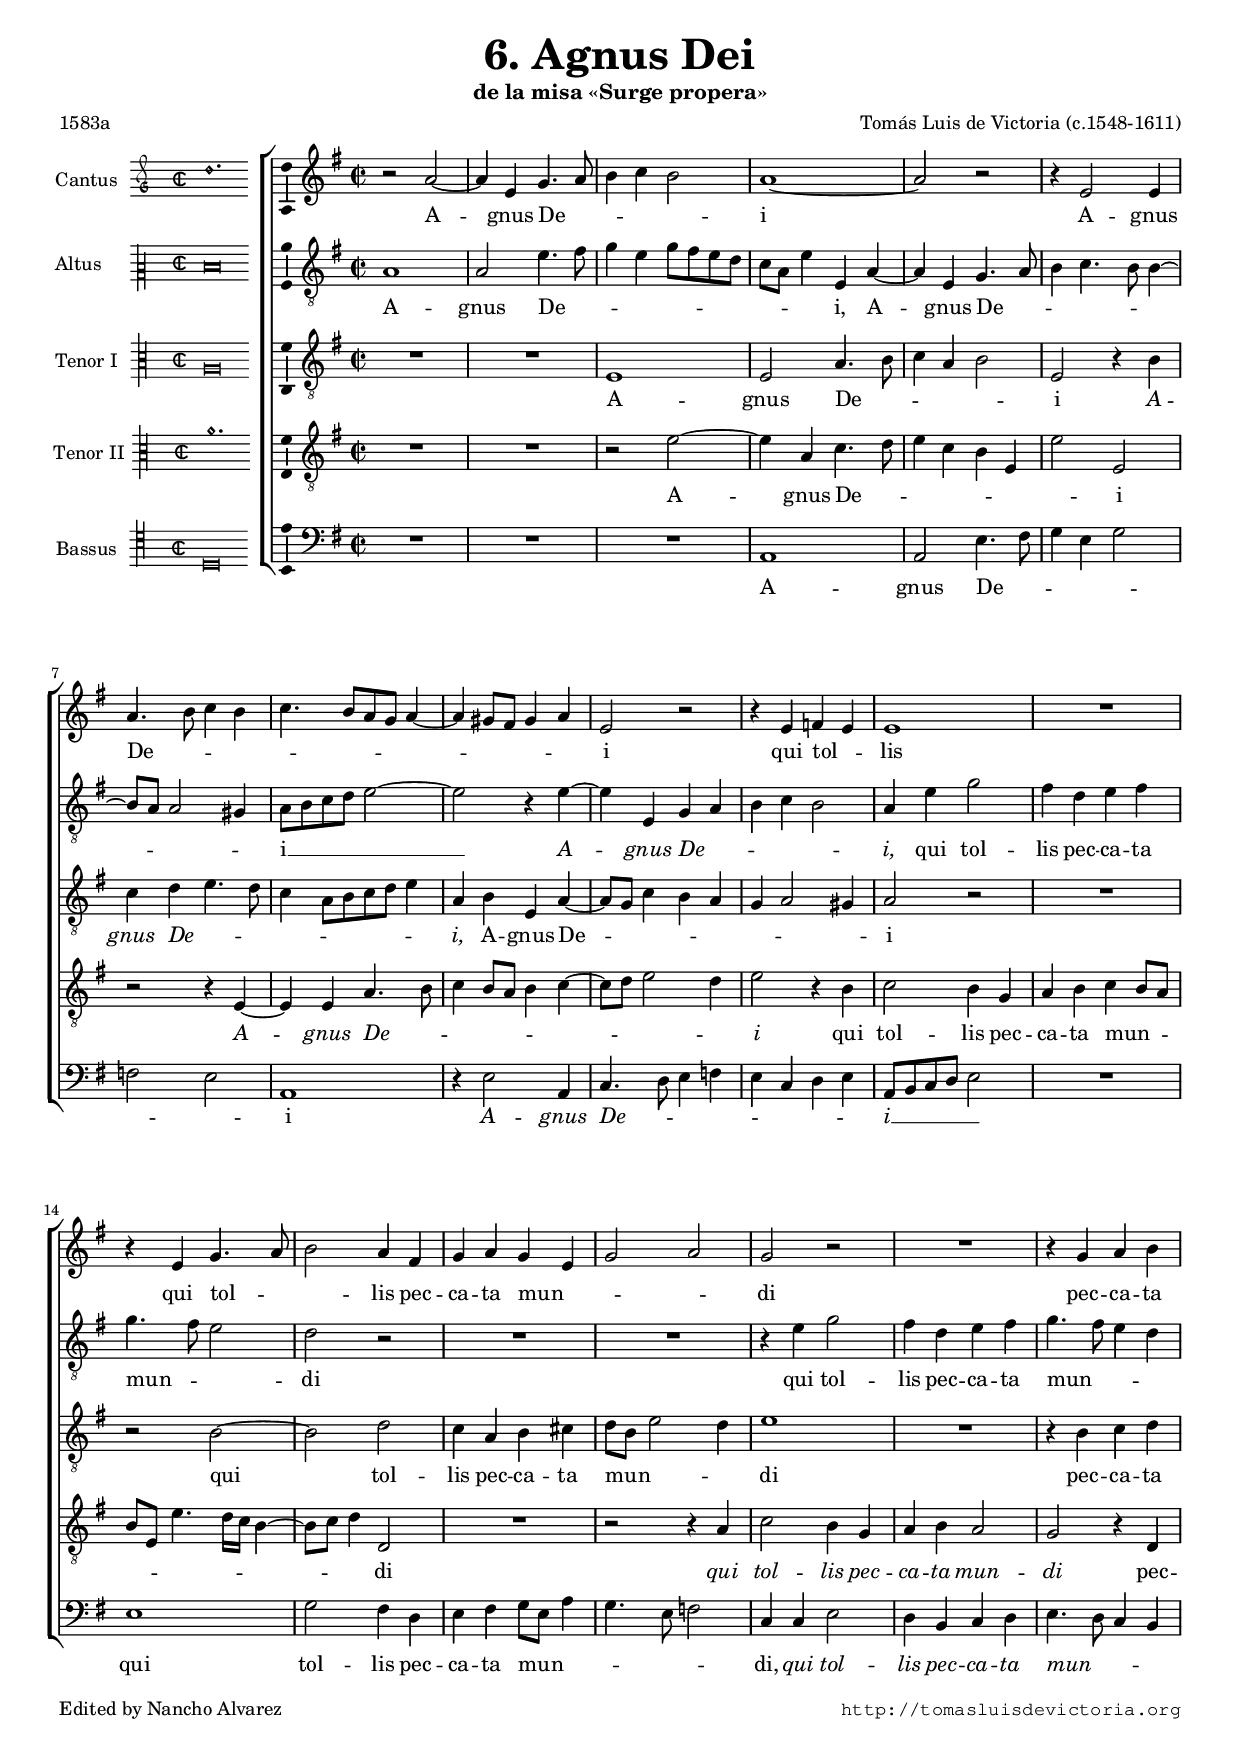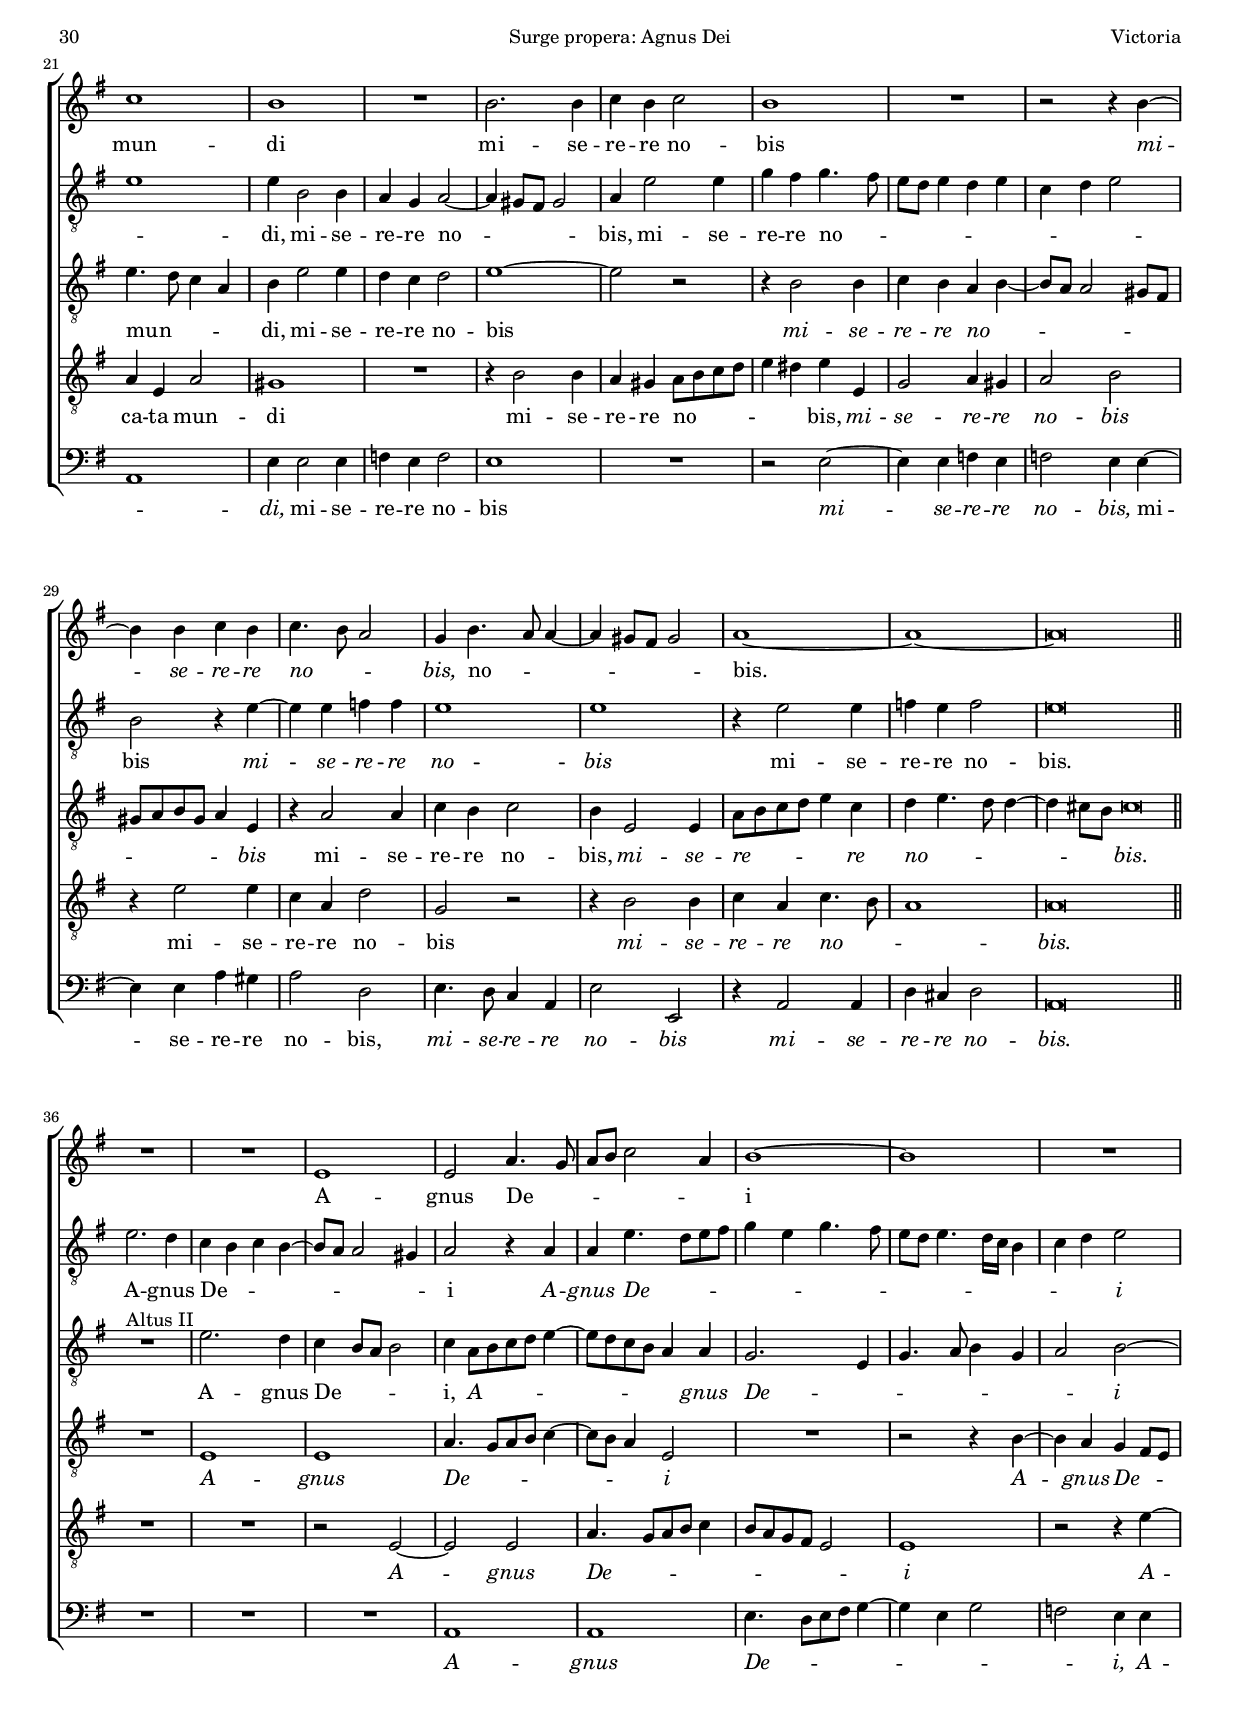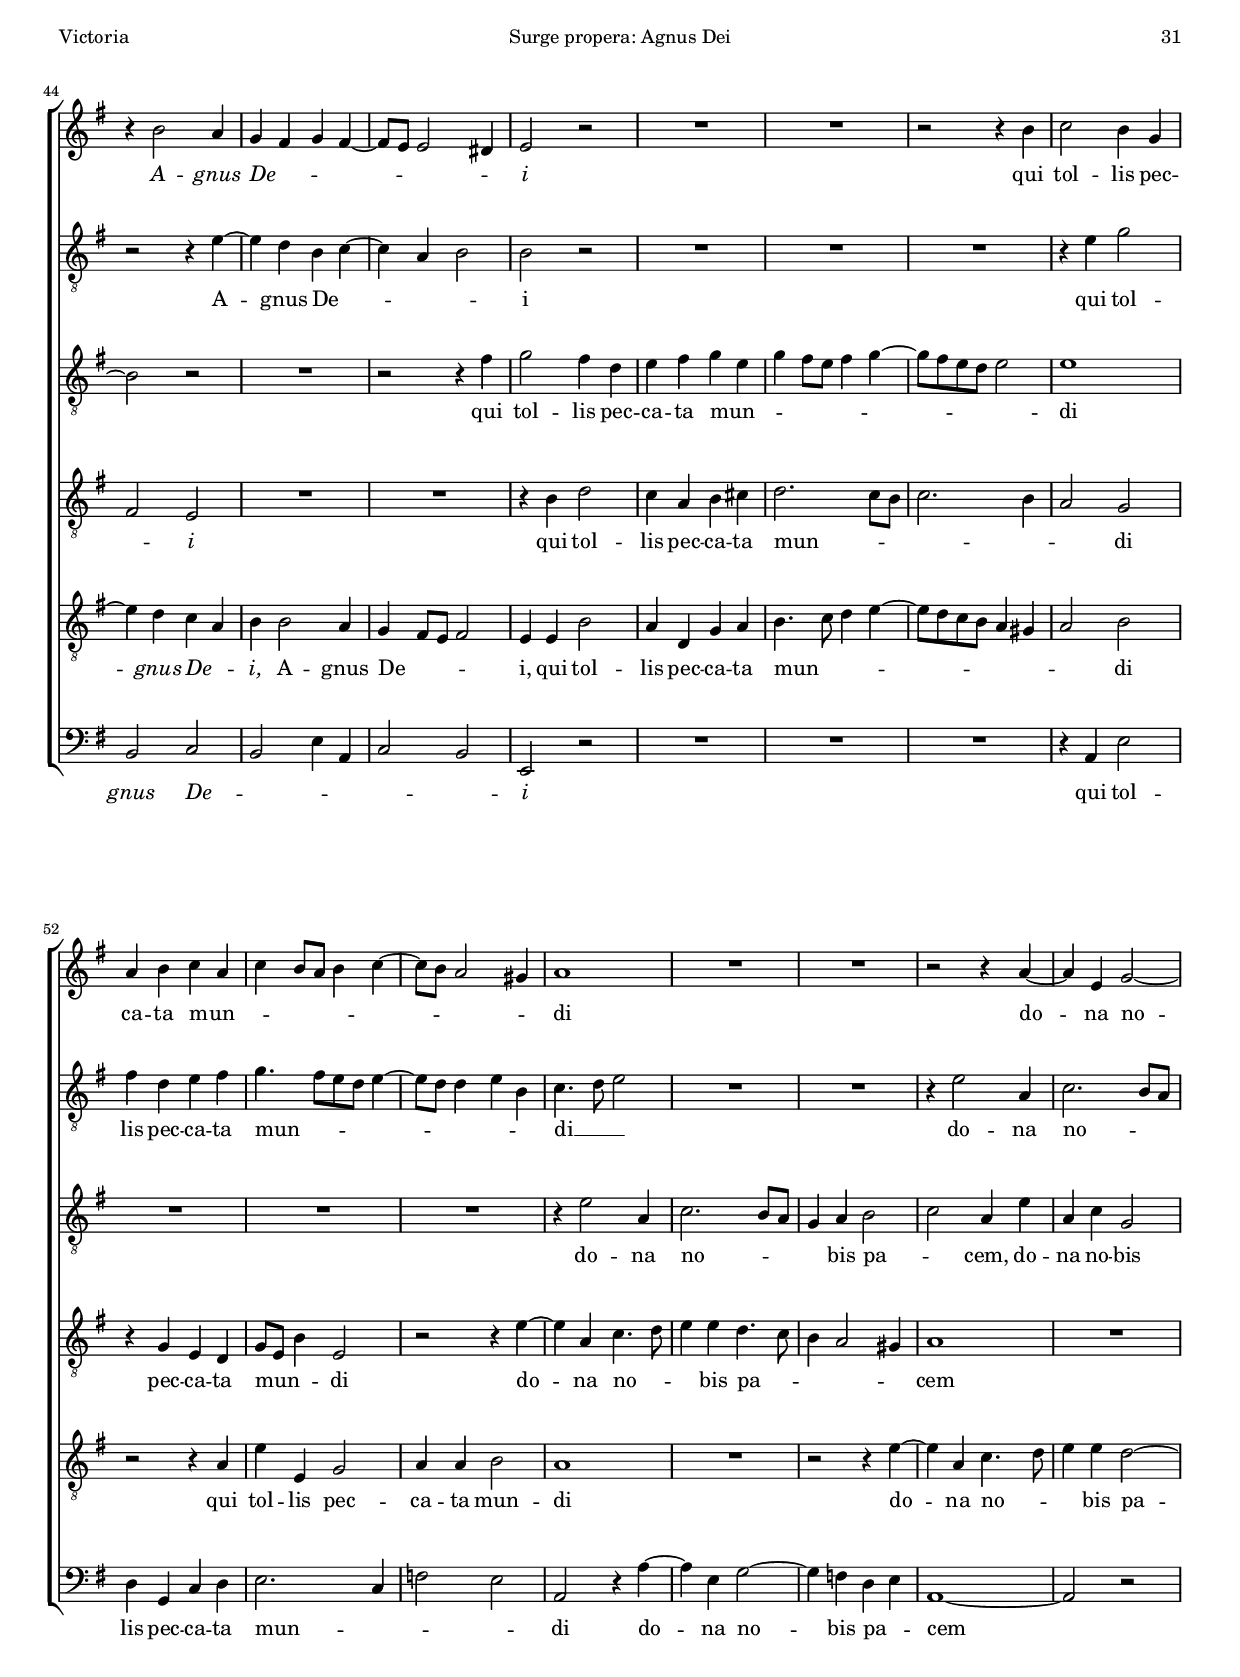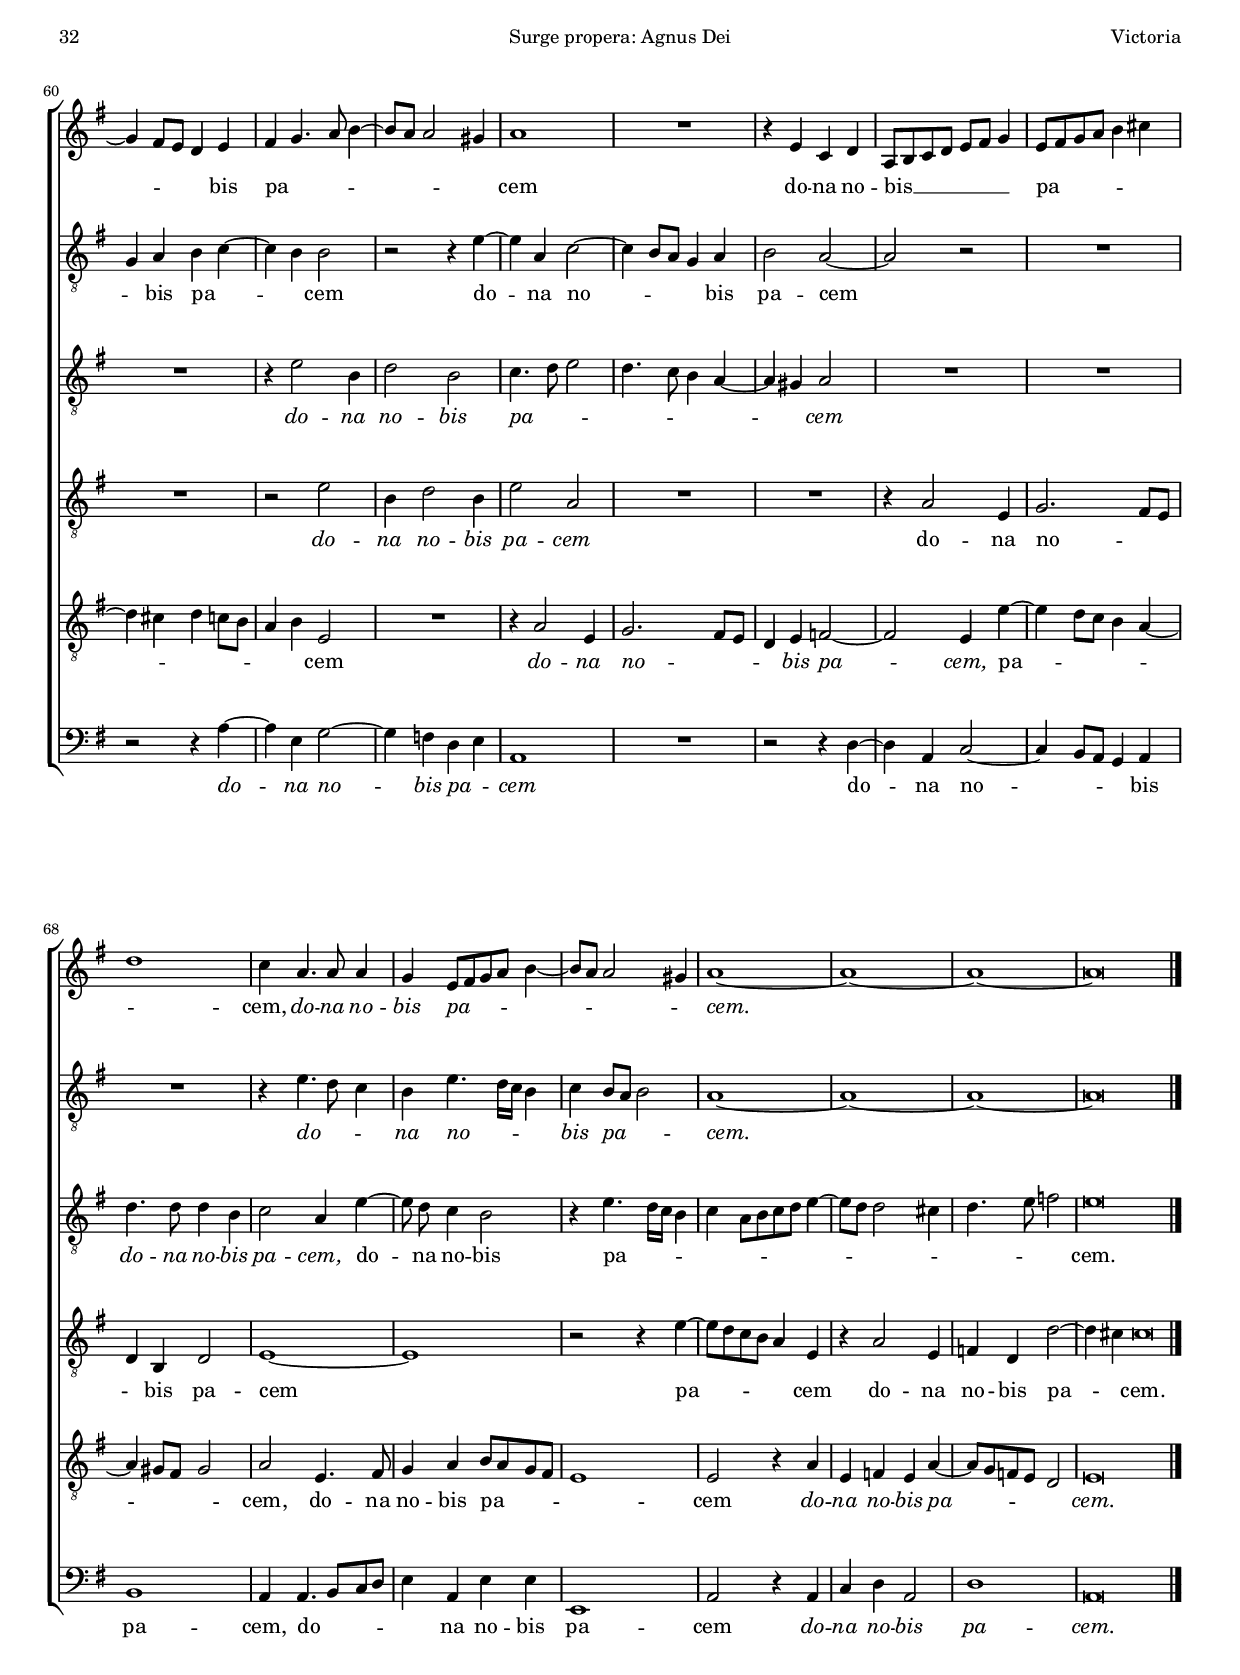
\version "2.18.0"

#(set-default-paper-size "a4")
#(set-global-staff-size 16.4)
#(ly:set-option 'point-and-click #f)
%mobile -s13.5 -i3.2

italicas=\override LyricText.font-shape = #'italic
rectas=\override LyricText.font-shape = #'upright
ss=\once \set suggestAccidentals = ##t
incipitwidth = 20
mtempo={\tempo 4 = 100}
mtempob={\tempo 4 = 50}
mt=#(define-music-function (parser location offset) (number?) ; move lyric text
      #{ \once \override LyricText.X-offset = -$offset #})

htitle="Surge propera: Agnus Dei"
hcomposer="Victoria"

\header {
	title=\markup{\fontsize #3 "6. Agnus Dei"}
	subtitle="de la misa «Surge propera»"
	%subsubtitle=\markup{\null \vspace #2 }
	composer="Tomás Luis de Victoria (c.1548-1611)"
        pdfauthor=\composer
	%opus="(-)"
	poet=\markup{"1583a"}
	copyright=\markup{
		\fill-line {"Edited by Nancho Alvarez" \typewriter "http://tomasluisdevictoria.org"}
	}
%	tagline=""
}


global={\key g \major \time 2/2 \skip 1*35 \bar "||" \break
           \skip 1*40 \bar "|."
}



cantus={
	r2 a' ~ |
	a'4 e' g'4. a'8 |
	b'4 c'' b'2 |
	a'1 ~ |
%5
	a'2 r |
	r4 e'2 e'4 |
	a'4. b'8 c''4 b' |
	c''4.  b'8[ a' g'] a'4 ~ |
	a' gis'8 fis' gis'4 a' |
%10
	e'2 r |
	r4 e' f' e' |
	e'1 |
	R1*4/4 |
	r4 e' g'4. a'8 |
%15
	b'2 a'4 fis' |
	g' a' g' e' |
	g'2 a' |
	g' r |
	R1*4/4 |
%20
	r4 g' a' b' |
	c''1 |
	b' |
	R1*4/4 |
	b'2. b'4 |
%25
	c'' b' c''2 |
	b'1 |
	R1*4/4 |
	r2 r4 b' ~ |
	b' b' c'' b' |
%30
	c''4. b'8 a'2 |
	g'4 b'4. a'8 a'4 ~ |
	a' gis'8 fis' gis'2 |
	a'1 ~ |
	a' ~ |
%35
	a'\breve*1/2
	
	R1*4/4 |
	R1*4/4 |
	e'1 |
	e'2 a'4. g'8 |
%40
	a' b' c''2 a'4 |
	b'1 ~ |
	b' |
	R1*4/4 |
	r4 b'2 a'4 |
%45
	g' fis' g' fis' ~ |
	fis'8 e' e'2 dis'4 |
	e'2 r |
	R1*4/4 |
	R1*4/4 |
%50
	r2 r4 b' |
	c''2 b'4 g' |
	a' b' c'' a' |
	c'' b'8 a' b'4 c'' ~ |
	c''8 b' a'2 gis'4 |
%55
	a'1 |
	R1*4/4 |
	R1*4/4 |
	r2 r4 a' ~ |
	a' e' g'2 ~ |
%60
	g'4 fis'8 e' d'4 e' |
	fis' g'4. a'8 b'4 ~ |
	b'8 a' a'2 gis'4 |
	a'1 |
	R1*4/4 |
%65
	r4 e' c' d' |
	a8 b c' d' e' fis' g'4 |
	e'8 fis' g' a' b'4 cis'' |
	d''1 |
	c''4 a'4. a'8 a'4 |
%70
	g'  e'8[ fis' g' a'] b'4 ~ |
	b'8 a' a'2 gis'4 |
	a'1 ~ |
	a' ~ |
	a' ~ |
%75
	a'\breve*1/2
}

altus={
	a1 |
	a2 e'4. fis'8 |
	g'4 e' g'8 fis' e' d' |
	c' a e'4 e a ~ |
%5
	a e g4. a8 |
	b4 c'4. b8 b4 ~ |
	b8 a a2 gis4 |
	a8 b c' d' e'2 ~ |
	e' r4 e' ~ |
%10
	e' e g a |
	b c' b2 |
	a4 e' g'2 |
	fis'4 d' e' fis' |
	g'4. fis'8 e'2 |
%15
	d' r |
	R1*4/4 |
	R1*4/4 |
	r4 e' g'2 |
	fis'4 d' e' fis' |
%20
	g'4. fis'8 e'4 d' |
	e'1 |
	e'4 b2 b4 |
	a g a2 ~ |
	a4 gis8 fis gis2 |
%25
	a4 e'2 e'4 |
	g' fis' g'4. fis'8 |
	e' d' e'4 d' e' |
	c' d' e'2 |
	b r4 e' ~ |
%30
	e' e' f' f' |
	e'1 |
	e' |
	r4 e'2 e'4 |
	f' e' f'2 |
%35
	e'\breve*1/2
	
	e'2. d'4 |
	c' b c' b ~ |
	b8 a a2 gis4 |
	a2 r4 a |
%40
	a e'4. d'8 e' fis' |
	g'4 e' g'4. fis'8 |
	e' d' e'4. d'16 c' b4 |
	c' d' e'2 |
	r r4 e' ~ |
%45
	e' d' b c' ~ |
	c' a b2 |
	b r |
	R1*4/4 |
	R1*4/4 |
%50
	R1*4/4 |
	r4 e' g'2 |
	fis'4 d' e' fis' |
	g'4.  fis'8[ e' d'] e'4 ~ |
	e'8 d' d'4 e' b |
%55
	c'4. d'8 e'2 |
	R1*4/4 |
	R1*4/4 |
	r4 e'2 a4 |
	c'2. b8 a |
%60
	g4 a b c' ~ |
	c' b b2 |
	r r4 e' ~ |
	e' a c'2 ~ |
	c'4 b8 a g4 a |
%65
	b2 a ~ |
	a r |
	R1*4/4 |
	R1*4/4 |
	r4 e'4. d'8 c'4 |
%70
	b e'4. d'16 c' b4 |
	c' b8 a b2 |
	a1 ~ |
	a ~ |
	a ~ |
%75
	a\breve*1/2
}


altusdos={
        R1*35
	s4*0^\markup{"Altus II"}
	R1*4/4 |
	e'2. d'4 |
	c' b8 a b2 |
	c'4  a8[ b c' d'] e'4 ~ |
%40
	e'8 d' c' b a4 a |
	g2. e4 |
	g4. a8 b4 g |
	a2 b ~ |
	b r |
%45
	R1*4/4 |
	r2 r4 fis' |
	g'2 fis'4 d' |
	e' fis' g' e' |
	g' fis'8 e' fis'4 g' ~ |
%50
	g'8 fis' e' d' e'2 |
	e'1 |
	R1*4/4 |
	R1*4/4 |
	R1*4/4 |
%55
	r4 e'2 a4 |
	c'2. b8 a |
	g4 a b2 |
	c' a4 e' |
	a c' g2 |
%60
	R1*4/4 |
	r4 e'2 b4 |
	d'2 b |
	c'4. d'8 e'2 |
	d'4. c'8 b4 a ~ |
%65
	a gis a2 |
	R1*4/4 |
	R1*4/4 |
	d'4. d'8 d'4 b |
	c'2 a4 e' ~ |
%70
	\set Staff.autoBeaming = ##f
	e'8 d' c'4 b2 |
	\set Staff.autoBeaming = ##t
	r4 e'4. d'16 c' b4 |
	c'  a8[ b c' d'] e'4 ~ |
	e'8 d' d'2 cis'4 |
	d'4. e'8 f'2 |
%75
	e'\breve*1/2
}


tenor={
	R1*4/4 |
	R1*4/4 |
	e1 |
	e2 a4. b8 |
%5
	c'4 a b2 |
	e r4 b |
	c' d' e'4. d'8 |
	c'4  a8[ b c' d'] e'4 |
	a b e a ~ |
%10
	a8 g c'4 b a |
	g a2 gis4 |
	a2 r |
	R1*4/4 |
	r2 b ~ |
%15
	b d' |
	c'4 a b cis' |
	d'8 b e'2 d'4 |
	e'1 |
	R1*4/4 |
%20
	r4 b c' d' |
	e'4. d'8 c'4 a |
	b e'2 e'4 |
	d' c' d'2 |
	e'1 ~ |
%25
	e'2 r |
	r4 b2 b4 |
	c' b a b ~ |
	b8 a a2 gis8 fis |
	gis a b gis a4 e |
%30
	r a2 a4 |
	c' b c'2 |
	b4 e2 e4 |
	a8 b c' d' e'4 c' |
	d' e'4. d'8 d'4 ~ |
%35
	d' cis'8 b \mtempob cis'\breve*1/4 \mtempo
	
	R1*4/4 |
	e1 |
	e |
	a4.  g8[ a b] c'4 ~ |
%40
	c'8 b a4 e2 |
	R1*4/4 |
	r2 r4 b ~ |
	b a g fis8 e |
	fis2 e |
%45
	R1*4/4 |
	R1*4/4 |
	r4 b d'2 |
	c'4 a b cis' |
	d'2. c'8 b |
%50
	c'2. b4 |
	a2 g |
	r4 g e d |
	g8 e b4 e2 |
	r r4 e' ~ |
%55
	e' a c'4. d'8 |
	e'4 e' d'4. c'8 |
	b4 a2 gis4 |
	a1 |
	R1*4/4 |
%60
	R1*4/4 |
	r2 e' |
	b4 d'2 b4 |
	e'2 a |
	R1*4/4 |
%65
	R1*4/4 |
	r4 a2 e4 |
	g2. fis8 e |
	d4 b, d2 |
	e1 ~ |
%70
	e |
	r2 r4 e' ~ |
	e'8 d' c' b a4 e |
	r a2 e4 |
	f d d'2 ~ |
%75
	d'4 cis' \mtempob cis'\breve*1/4
}

tenordos={
	R1*4/4 |
	R1*4/4 |
	r2 e' ~ |
	e'4 a c'4. d'8 |
%5
	e'4 c' b e |
	e'2 e |
	r r4 e ~ |
	e e a4. b8 |
	c'4 b8 a b4 c' ~ |
%10
	c'8 d' e'2 d'4 |
	e'2 r4 b |
	c'2 b4 g |
	a b c' b8 a |
	b e e'4. d'16 c' b4 ~ |
%15
	b8 c' d'4 d2 |
	R1*4/4 |
	r2 r4 a |
	c'2 b4 g |
	a b a2 |
%20
	g r4 d |
	a e a2 |
	gis1 |
	R1*4/4 |
	r4 b2 b4 |
%25
	a gis a8 b c' d' |
	e'4 dis' e' e |
	g2 a4 gis |
	a2 b |
	r4 e'2 e'4 |
%30
	c' a d'2 |
	g r |
	r4 b2 b4 |
	c' a c'4. b8 |
	a1 |
%35
	a\breve*1/2
	
	R1*4/4 |
	R1*4/4 |
	r2 e ~ |
	e e |
%40
	a4.  g8[ a b] c'4 |
	b8 a g fis e2 |
	e1 |
	r2 r4 e' ~ |
	e' d' c' a |
%45
	b b2 a4 |
	g fis8 e fis2 |
	e4 e b2 |
	a4 d g a |
	b4. c'8 d'4 e' ~ |
%50
	e'8 d' c' b a4 gis |
	a2 b |
	r r4 a |
	e' e g2 |
	a4 a b2 |
%55
	a1 |
	R1*4/4 |
	r2 r4 e' ~ |
	e' a c'4. d'8 |
	e'4 e' d'2 ~ |
%60
	d'4 cis' d' c'8 b |
	a4 b e2 |
	R1*4/4 |
	r4 a2 e4 |
	g2. fis8 e |
%65
	d4 e f2 ~ |
	f e4 e' ~ |
	e' d'8 c' b4 a ~ |
	a gis8 fis gis2 |
	a e4. fis8 |
%70
	g4 a b8 a g fis |
	e1 |
	e2 r4 a |
	e f e a ~ |
	a8 g f e d2 |
%75
	e\breve*1/2

}

bassus={
	R1*4/4 |
	R1*4/4 |
	R1*4/4 |
	a,1 |
%5
	a,2 e4. fis8 |
	g4 e g2 |
	f e |
	a,1 |
	r4 e2 a,4 |
%10
	c4. d8 e4 f |
	e c d e |
	a,8 b, c d e2 |
	R1*4/4 |
	e1 |
%15
	g2 fis4 d |
	e fis g8 e a4 |
	g4. e8 f2 |
	c4 c e2 |
	d4 b, c d |
%20
	e4. d8 c4 b, |
	a,1 |
	e4 e2 e4 |
	f e f2 |
	e1 |
%25
	R1*4/4 |
	r2 e ~ |
	e4 e f e |
	f2 e4 e ~ |
	e e a gis |
%30
	a2 d |
	e4. d8 c4 a, |
	e2 e, |
	r4 a,2 a,4 |
	d cis d2 |
%35
	a,\breve*1/2
	
	R1*4/4 |
	R1*4/4 |
	R1*4/4 |
	a,1 |
%40
	a, |
	e4.  d8[ e fis] g4 ~ |
	g e g2 |
	f e4 e |
	b,2 c |
%45
	b, e4 a, |
	c2 b, |
	e, r |
	R1*4/4 |
	R1*4/4 |
%50
	R1*4/4 |
	r4 a, e2 |
	d4 g, c d |
	e2. c4 |
	f2 e |
%55
	a, r4 a ~ |
	a e g2 ~ |
	g4 f d e |
	a,1 ~ |
	a,2 r |
%60
	r r4 a ~ |
	a e g2 ~ |
	g4 f d e |
	a,1 |
	R1*4/4 |
%65
	r2 r4 d ~ |
	d a, c2 ~ |
	c4 b,8 a, g,4 a, |
	b,1 |
	a,4 a,4. b,8 c d |
%70
	e4 a, e e |
	e,1 |
	a,2 r4 a, |
	c d a,2 |
	d1 |
%75
	a,\breve*1/2
}

textocantus=\lyricmode{
A -- _ gnus De -- _ _ _ _ i _
A -- gnus De -- _ _ _ _ _ _ _ _ _ _ _ _ _ i
qui tol -- _ lis
qui tol -- _ _ lis pec -- ca -- ta mun -- _ _ _ di
pec -- ca -- ta mun -- di
mi -- se -- re -- re no -- bis
\italicas
mi -- _ se -- re -- re no -- _ _ bis,
\rectas
no -- _ _ _ _ _ _ bis. _ _ 

A -- gnus De -- _ _ _ _ _ i _
\italicas
A -- gnus De -- _ _ _ _ _ _ _ i
\rectas
qui tol -- lis pec -- ca -- ta mun -- _ _ _ _ _ _ _ _ _ _ di
do -- _ na no -- _ _ _ _ bis pa -- _ _ _ _ _ _ _ cem
do -- na no -- bis __ _ _ _ _ _ _ pa -- _ _ _ _ _ _ cem,
\italicas
do -- na no -- bis pa -- _ _ _ _ _ _ _ _ cem. _ _ _ 

}

textoaltus=\lyricmode{
A -- gnus De -- _ _ _ _ _ _ _ _ _ _ i,
A -- _ gnus De -- _ _ _ _ _ _ _ _ _ i __ _ _ _ _ _ 
\italicas
A -- _ gnus De -- _ _ _ _ i,
\rectas
qui tol -- lis pec -- ca -- ta mun -- _ _ di
qui tol -- lis pec -- ca -- ta mun -- _ _ _ _ di,
mi -- se -- re -- re no -- _ _ _ _ bis,
mi -- se -- re -- re no -- _ _ _ _ _ _ _ _ _ bis
\italicas
\mt #.5 mi -- _  se -- re -- re no -- bis
\rectas
mi -- se -- re -- re no -- bis.

A -- gnus De -- _ _ _ _ _ _ _ i
\italicas
A -- gnus De -- _ _ _ _ _ _ _ _ _ _ _ _ _ _ _ i
\rectas
A -- _ gnus De -- _ _ _ _ i
qui tol -- lis pec -- ca -- ta mun -- _ _ _ _ _ _ _ _ _ di __ _ _ 
do -- na no -- _ _ _ bis pa -- _ _ _ cem
do -- _ na no -- _ _ _ _ bis
pa -- cem _
\italicas
do -- _ _ na no -- _ _ _ bis pa -- _ _ cem. _ _ _ 

}

textoaltusdos=\lyricmode{
A -- gnus De -- _ _ _ i,
\italicas
A -- _ _ _ _ _ _ _ _ _ gnus De -- _ _ _ _ _ _ i _
\rectas
qui tol -- lis pec -- ca -- ta mun -- _ _ _ _ _ _ _ _ _ _ _ di
do -- na no -- _ _ _ bis pa -- _ cem,
do -- na no -- bis
\italicas
do -- na no -- bis pa -- _ _ _ _ _ _ _ _ cem
do -- na no -- bis pa -- cem,
\rectas
do -- _ na no -- bis pa -- _ _ _ _ _ _ _ _ _ _ _ _ _ _ _ _ cem.
}

textotenor=\lyricmode{
A -- gnus De -- _ _ _ _ i
\italicas
A -- gnus De -- _ _ _ _ _ _ _ _ i,
\rectas
A -- gnus De -- _ _ _ _ _ _ _ _ i
qui _ tol -- lis pec -- ca -- ta mun -- _ _ _ di
pec -- ca -- ta mun -- _ _ _ di,
mi -- se -- re -- re no -- bis _
\italicas
mi -- se -- re -- re no -- _ _ _ _ _ _ _ _ _ _ _ bis
\rectas
mi -- se -- re -- re no -- bis,
\italicas
mi -- se -- re -- _ _ _ _ re no -- _ _ _ _ _ _ bis.

A -- gnus De -- _ _ _ _ _ _ _ i
\italicas
A -- _ gnus De -- _ _ _ i
\rectas
qui tol -- lis pec -- ca -- ta mun -- _ _ _ _ _ di
pec -- ca -- ta mun -- _ _ di
do -- _ na no -- _ _ bis pa -- _ _ _ _ cem
\italicas
do -- na no -- bis pa -- cem
\rectas
do -- na no -- _ _ _ bis pa -- cem _
pa -- _ _ _ _ _ cem
do -- na no -- bis pa -- _ _ cem.
}

textotenordos=\lyricmode{
A -- _ gnus De -- _ _ _ _ _ _ i
\italicas
A -- _ gnus De -- _ _ _ _ _ _ _ _ _ _ i
\rectas
qui tol -- lis pec -- ca -- ta mun -- _ _ _ _ _ _ _ _ _ _ _ di
\italicas
qui tol -- lis pec -- ca -- ta mun -- di
\rectas
pec -- ca -- ta mun -- di
mi -- se -- re -- re no -- _ _ _ _ _ bis,
\italicas
mi -- se -- re -- re no -- bis
\rectas
mi -- se -- re -- re no -- bis
\italicas
mi -- se -- re -- re no -- _ _ bis.

A -- _ gnus De -- _ _ _ _ _ _ _ _ _ i
\italicas
A -- _ gnus De -- _ i,
\rectas
A -- gnus De -- _ _ _ i,
qui tol -- lis pec -- ca -- ta mun -- _ _ _ _ _ _ _ _ _ _ di
qui tol -- lis pec -- ca -- ta mun -- di
do -- _ na no -- _ _ bis pa -- _ _ _ _ _ _ _ cem
\italicas
do -- na no -- _ _ _ bis pa -- _ cem,
\rectas
pa -- _ _ _ _ _ _ _ _ _ cem,
do -- na no -- bis pa -- _ _ _ _ cem
\italicas
do -- na no -- bis pa -- _ _ _ _ _ cem.
}

textobassus=\lyricmode{
A -- gnus De -- _ _ _ _ _ _ i
\italicas
A -- gnus De -- _ _ _ _ _ _ _ i __ _ _ _ _ 
\rectas
qui tol -- lis pec -- ca -- ta mun -- _ _ _ _ _ di,
\italicas
qui tol -- lis pec -- ca -- ta mun -- _ _ _ _ di,
\rectas
mi -- se -- re -- re no -- bis
\italicas
mi -- _ se -- re -- re no -- bis,
\rectas
mi -- _ se -- re -- re no -- bis,
\italicas
mi -- se -- re -- re no -- bis
mi -- se -- re -- re no -- bis.

A -- gnus De -- _ _ _ _ _ _ _ _ i,
\italicas
A -- gnus De -- _ _ _ _ _ i
\rectas
qui tol -- lis pec -- ca -- ta mun -- _ _ _ di
do -- _ na no -- _ bis pa -- _ cem _
\italicas
do -- _ na no -- _ bis pa -- _ cem
\rectas
do -- _ na no -- _ _ _ _ bis pa -- cem,
do -- _ _ _ _ na no -- bis pa -- cem
\italicas
do -- na no -- bis pa -- cem.
}

%%%%%%%%%%%%%%%%%%%%%%%%%%%%%%%%%%%


incipitcantus=\markup{
	\score{
		{ 
		\set Staff.instrumentName="Cantus  "
		\override NoteHead.style = #'neomensural
		\override Staff.TimeSignature.style = #'neomensural
		\cadenzaOn 
		\clef "petrucci-g"
		\key c \major
		\time 2/2
                d''1.
		} 

	\layout { line-width=\incipitwidth indent = 0 }
	}
}

incipitaltus=\markup{
	\score{
		{ 
		\set Staff.instrumentName="Altus     "
		\override NoteHead.style = #'neomensural 
		\override Staff.TimeSignature.style = #'neomensural
		\cadenzaOn 
		\clef "petrucci-c2"
		\key c \major
		\time 2/2
                d'\breve
		} 
	\layout { line-width=\incipitwidth indent = 0 }
	}
}

incipitaltusdos=\markup{
	\score{
		{ 
		\set Staff.instrumentName="Altus II  "
		\override NoteHead.style = #'neomensural 
		\override Staff.TimeSignature.style = #'neomensural
		\cadenzaOn 
		\clef "petrucci-c2"
		\key c \major
		\time 2/2
                a'1.
		} 
	\layout { line-width=\incipitwidth indent = 0 }
	}
}



incipittenor=\markup{
	\score{
		{ 
		\set Staff.instrumentName="Tenor I  "
		\override NoteHead.style = #'neomensural 
		\override Staff.TimeSignature.style = #'neomensural
		\cadenzaOn 
		\clef "petrucci-c3"
		\key c \major
		\time 2/2
                a\breve
		} 
	\layout { line-width=\incipitwidth indent=0 }
	}
}

incipittenordos=\markup{
	\score{
		{ 
		\set Staff.instrumentName="Tenor II "
		\override NoteHead.style = #'neomensural 
		\override Staff.TimeSignature.style = #'neomensural
		\cadenzaOn 
		\clef "petrucci-c3"
		\key c \major
		\time 2/2
                a'1.
		} 
	\layout { line-width=\incipitwidth indent=0 }
	}
}

incipitbassus=\markup{
	\score{
		{ 
		\set Staff.instrumentName="Bassus  "
		\override NoteHead.style = #'neomensural
		\override Staff.TimeSignature.style = #'neomensural
		\cadenzaOn 
		\clef "petrucci-c4"
		\key c \major
		\time 2/2
                d\breve
		} 
	\layout { line-width=\incipitwidth indent = 0 }
	}
}

%\layout {
%       \context {\Voice
%               \remove Ligature_bracket_engraver
%               \consists Mensural_ligature_engraver
%       }
%       line-width=\incipitwidth
%       indent = 0
%}

\score {\transpose c' c'{
\new ChoirStaff<<

	\new Staff <<\global
	\new Voice="v1" {
		\set Staff.instrumentName=\incipitcantus
		\clef "treble"
		\cantus }
	\new Lyrics \lyricsto "v1" {\textocantus }
	>>

	\new Staff <<\global
	\new Voice="v2" {
		\set Staff.instrumentName=\incipitaltus
		\clef "G_8"
		\altus }
	\new Lyrics \lyricsto "v2" {\textoaltus }
	>>
	
        \new Staff\with{\remove "Ambitus_engraver"} <<\global
	\new Voice="v6" {
		\set Staff.instrumentName=\incipitaltusdos
		\clef "G_8"
		\altusdos }
	\new Lyrics \lyricsto "v6" {\textoaltusdos }
	>>
	
	\new Staff <<\global
	\new Voice="v3" {
		\set Staff.instrumentName=\incipittenor
		\clef "G_8"
		\tenor }
	\new Lyrics \lyricsto "v3" {\textotenor }
	>>

       	\new Staff <<\global
	\new Voice="v5" {
		\set Staff.instrumentName=\incipittenordos
		\clef "G_8"
		\tenordos }
	\new Lyrics \lyricsto "v5" {\textotenordos }
	>>

	\new Staff <<\global
	\new Voice="v4" {
		\set Staff.instrumentName=\incipitbassus
		\clef "bass"
		\bassus }
	\new Lyrics \lyricsto "v4" {\textobassus }
	>>
	
>>

	} % transpose

\layout{ 
	\context {\Lyrics 
		\override VerticalAxisGroup.staff-affinity = #UP
		\override VerticalAxisGroup.nonstaff-relatedstaff-spacing =
			#'((basic-distance . 0) (minimum-distance . 0) (padding . 1))
		\override LyricText.font-size = #1.2
		\override LyricHyphen.minimum-distance = #0.5
	}
	\context {\Score 
		tempoHideNote = ##t
		\override BarNumber.padding = #2 
	}
	\context {\Voice 
		melismaBusyProperties = #'()
		%autoBeaming = ##f
	}
	\context {\Staff 
                \RemoveEmptyStaves
                \override VerticalAxisGroup.remove-first = ##t
		\override VerticalAxisGroup.staff-staff-spacing =
			#'((basic-distance . 11) (minimum-distance . 0) (padding . 1))
		\consists Ambitus_engraver 
		\override LigatureBracket.padding = #1
	}
}

%\midi { \mtempo }

}


\paper{
	evenHeaderMarkup=\markup  \fill-line { \fromproperty #'page:page-number-string \htitle \hcomposer }
	oddHeaderMarkup= \markup  \fill-line { \on-the-fly #not-first-page \hcomposer \on-the-fly #not-first-page \htitle \on-the-fly #not-first-page \fromproperty #'page:page-number-string }
	%system-count=10
	%page-count = 4
	%systems-per-page=3
	ragged-last-bottom = ##f
	indent=3.6\cm
	system-system-spacing =
	#'((basic-distance . 20) (minimum-distance . 0) (padding . 5))
	top-system-spacing = % header
	#'((basic-distance . 9) (minimum-distance . 0) (padding . 0))
	last-bottom-spacing = % footer
	#'((basic-distance . 12) (minimum-distance . 0) (padding . 0))
	markup-system-spacing.padding = #1.5

first-page-number=29
}